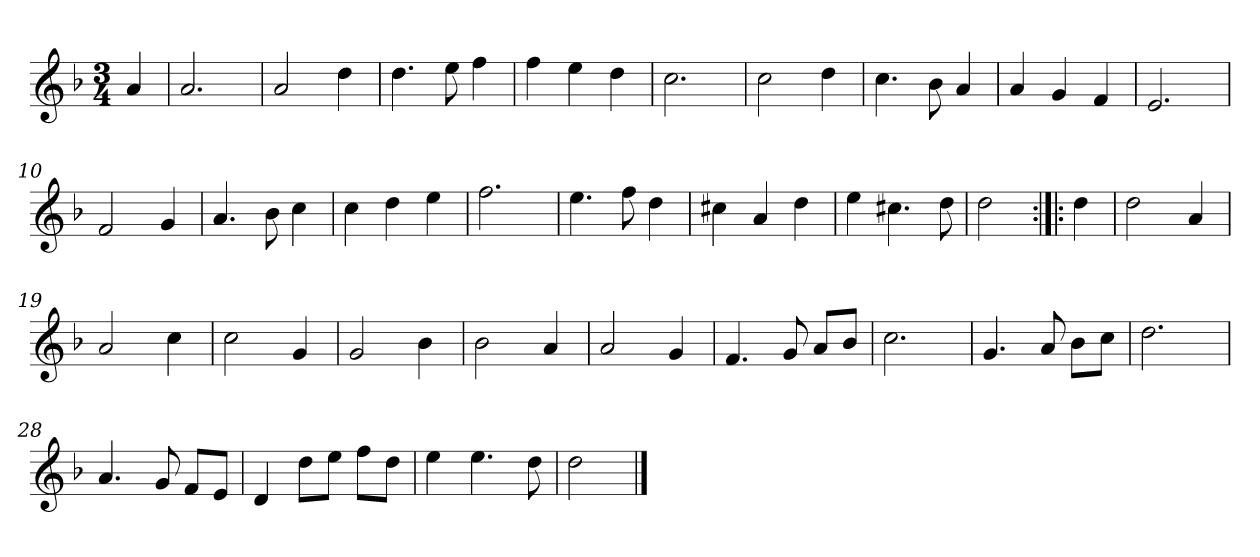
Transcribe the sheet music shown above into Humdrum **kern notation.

**kern
*part1
*staff1
*clefG2
*k[b-]
*d:
*M3/4
*MM120
=
4a
=1
2.a
=2
2a
4dd
=3
4.dd
8ee
4ff
=4
4ff
4ee
4dd
=5
2.cc
=6
2cc
4dd
=7
4.cc
8b-
4a
=8
4a
4g
4f
=9
2.e
=10
2f
4g
=11
4.a
8b-
4cc
=12
4cc
4dd
4ee
=13
2.ff
=14
4.ee
8ff
4dd
=15
4cc#X
4a
4dd
=16
4ee
4.cc#X
8dd
=17
2dd
=:|!|:
4dd
=18
2dd
4a
=19
2a
4cc
=20
2cc
4g
=21
2g
4b-
=22
2b-
4a
=23
2a
4g
=24
4.f
8g
8a/L
8b-/J
=25
2.cc
=26
4.g
8a
8b-\L
8cc\J
=27
2.dd
=28
4.a
8g
8f/L
8e/J
=29
4d
8dd\L
8ee\J
8ff\L
8dd\J
=30
4ee
4.ee
8dd
=31
2dd
==
*-
